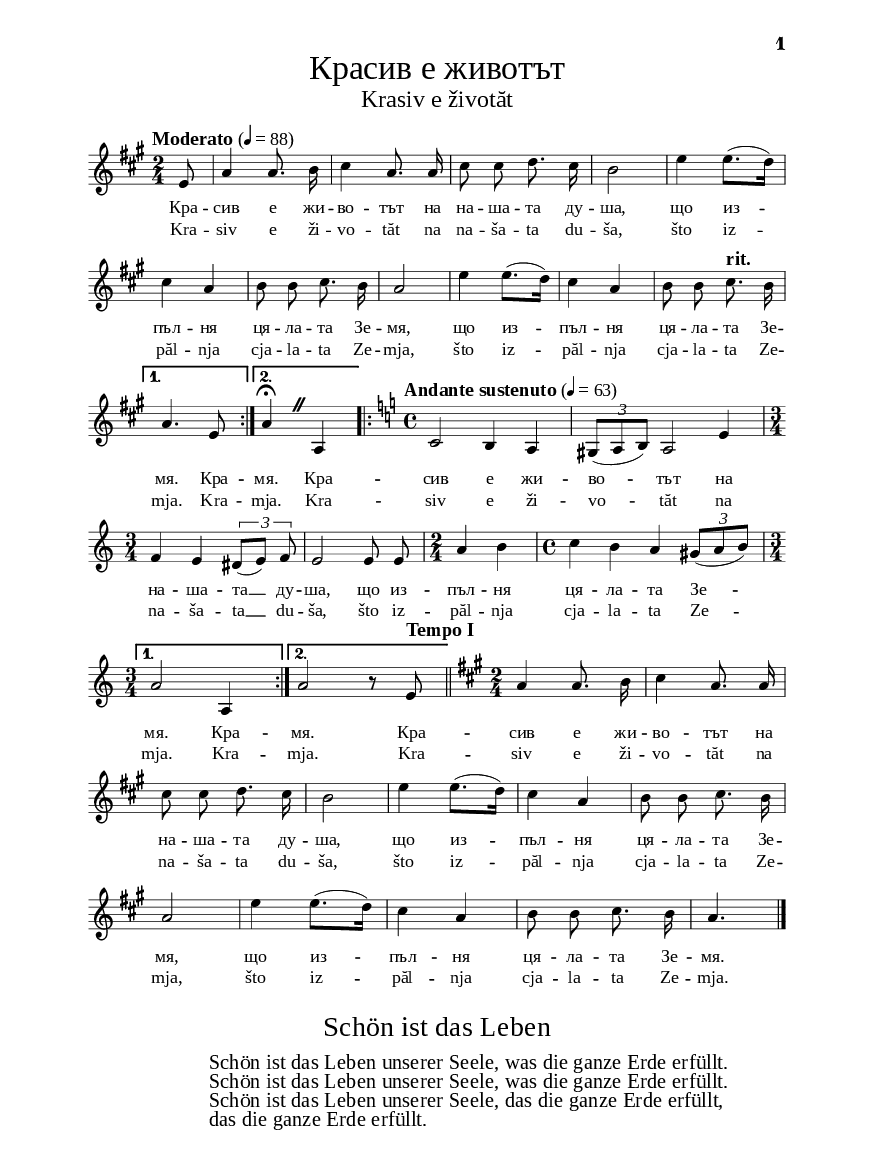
\version "2.24.3"

% include paper part and global functions
\include "include/globals.ily"

\bookpart {
  \label #'ref103
  \tocItem \markup "Красив е животът – Krasiv e životăt"
  \include "include/bookpart-paper.ily"
  \score {
    \include "include/score-layout.ily"

    \new Voice \absolute{
      \clef treble
      \key a \major
      \time 2/4
      \tempoFunc "Moderato" 4 "88"
      \autoBeamOff
      \partial 8
      \repeat volta 2 {
        e'8 | a'4 a'8. b'16 | cis''4 a'8. a'16 | cis''8 cis''8 d''8. cis''16 | b'2 | e''4 e''8. ( [ d''16 ] ) \break |

        cis''4 a' | b'8 b' cis''8. b'16 | a'2 | e''4 e''8. ( [ d''16 ] ) | cis''4 a' |  b'8 b' \tempo "rit." cis''8. b'16 | \break
      }
      \alternative {
        {  a'4. e'8 | }
        {  a'4 \fermata \caesura a4 \tempoFunc "Andante sustenuto" 4 "63" }
      }

      \key a \minor \time 4/4 \repeat volta 2 {
        c'2 b4 a |  \tuplet 3/2 { gis8 [ ( a b ) ] } a2 e'4 | \break

        \time 3/4 f'4 e' \tuplet 3/2 { dis'8 [ ( e' )  ] f' } | e'2 e'8 e'8 | \time 2/4 a'4 b'4 | \time 4/4 c''4 b' a' \tuplet 3/2 { gis'8 [ ( a' b' ) ] } | \break
        \time 3/4
      }


      \alternative {
        {  a'2 a4 | }
        {
          a'2 r8  \tempo "Tempo I"
          e'8 \bar "||"
        }
      }

      \time 2/4 \key a \major a'4 a'8. b'16 | cis''4 a'8. a'16 | \break

      cis''8 cis''8 d''8. cis''16 | b'2 |e''4  e''8. [ ( d''16 ) ] | cis''4 a'4 | b'8 b' cis''8. b'16 | \break

      a'2 | e''4 e''8. [ ( d''16 ) ]  | cis''4 a' | b'8 b' cis''8. b'16 | a'4. \bar "|."

    }

    \addlyrics {
      Кра -- сив е жи -- во -- тът на на -- ша -- та ду -- ша,

      що из -- пъл -- ня ця -- ла -- та Зе -- мя,

      що из -- пъл -- ня ця -- ла -- та Зе -- мя. Кра -- мя.

      Кра -- сив е жи -- во -- тът на на -- ша -- та __ ду -- ша,

      що из -- пъл -- ня ця -- ла -- та Зе -- мя. Кра -- мя.

      Кра -- сив е жи -- во -- тът на на -- ша -- та ду -- ша,

      що из -- пъл -- ня ця -- ла -- та Зе -- мя,

      що из -- пъл -- ня ця -- ла -- та Зе -- мя.
    }

    \addlyrics {
      Kra -- siv e ži -- vo -- tăt na na -- ša -- ta du -- ša,

      što iz -- păl -- nja cja -- la -- ta Ze -- mja,

      što iz -- păl -- nja cja -- la -- ta Ze -- mja. Kra -- mja.

      Kra -- siv e ži -- vo -- tăt na na -- ša -- ta __ du -- ša,

      što iz -- păl -- nja cja -- la -- ta Ze -- mja. Kra -- mja.

      Kra -- siv e ži -- vo -- tăt na na -- ša -- ta du -- ša,

      što iz -- păl -- nja cja -- la -- ta Ze -- mja,

      što iz -- păl -- nja cja -- la -- ta Ze -- mja.
    }


    \header {
      title = \titleFunc "Красив е животът" "Krasiv e životăt"
    }

    \midi{}

  } % score
  \markup \vspace #1

  \version "2.24.3"

\markup \fill-line { \fontsize #deTitleFontSize "Schön ist das Leben" }
\markup \null
\markup \null
\markup \abs-fontsize #10 {
  \hspace #15
  \override #`(baseline-skip . ,deCoupletBaselineSkip)

  \column { 
    \line { " "Schön ist das Leben unserer Seele, was die ganze Erde erfüllt. }

    \line { " "Schön ist das Leben unserer Seele, was die ganze Erde erfüllt. }

    \line { " "Schön ist das Leben unserer Seele, das die ganze Erde erfüllt,  }
    \line { " "das die ganze Erde erfüllt.  }


  }


}


} % bookpart
